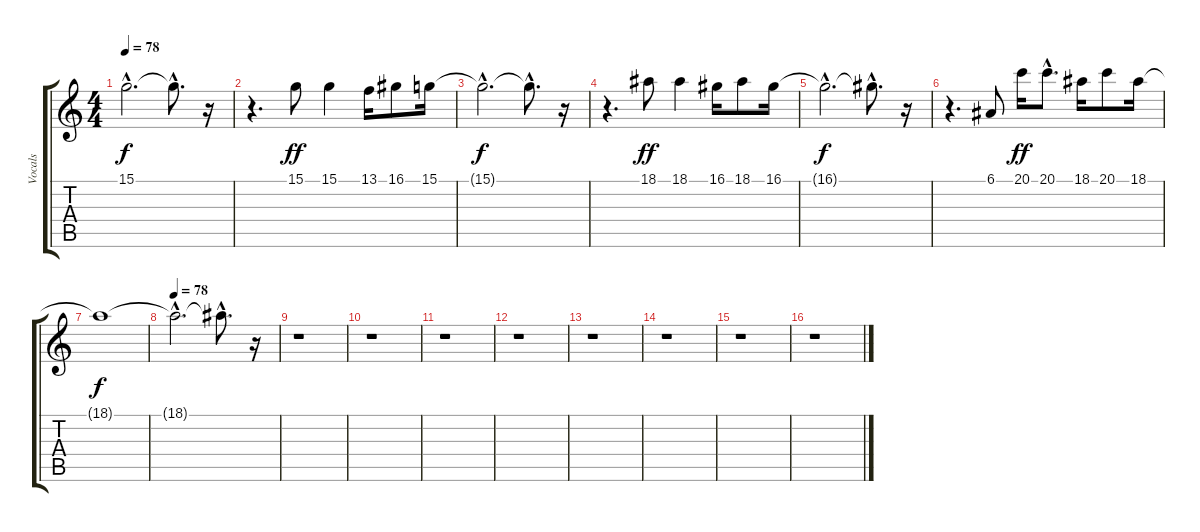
\track ("Vocals" "Vocals") {instrument trumpet}
\staff {score tabs}
\tuning (E4 B3 G3 D3 A2 E2) {hide}
\ts (4 4)
\tempo 78
\clef g2
\ks c
15.1{hac t}.2{d dy f} 15.1{hac t}.8{d} r.16 |
r.4{d} 15.1.8{dy ff} 15.1.4 13.1.16 16.1.8 15.1.16 |
15.1{hac t}.2{d dy f} 15.1{hac t}.8{d} r.16 |
r.4{d} 18.1.8{dy ff} 18.1.4 16.1.16 18.1.8 16.1.16 |
16.1{hac t}.2{d dy f} 16.1{hac t}.8{d} r.16 |
r.4{d} 6.1.8 20.1.16{dy ff} 20.1{hac}.8{d} 18.1.16 20.1.8 18.1.16 |
18.1{t}.1{dy f} |
\tempo 78
18.1{hac t}.2{d} 18.1{hac t}.8{d} r.16 |
r.1 |
r.1 |
r.1 |
r.1 |
r.1 |
r.1 |
r.1 |
r.1
